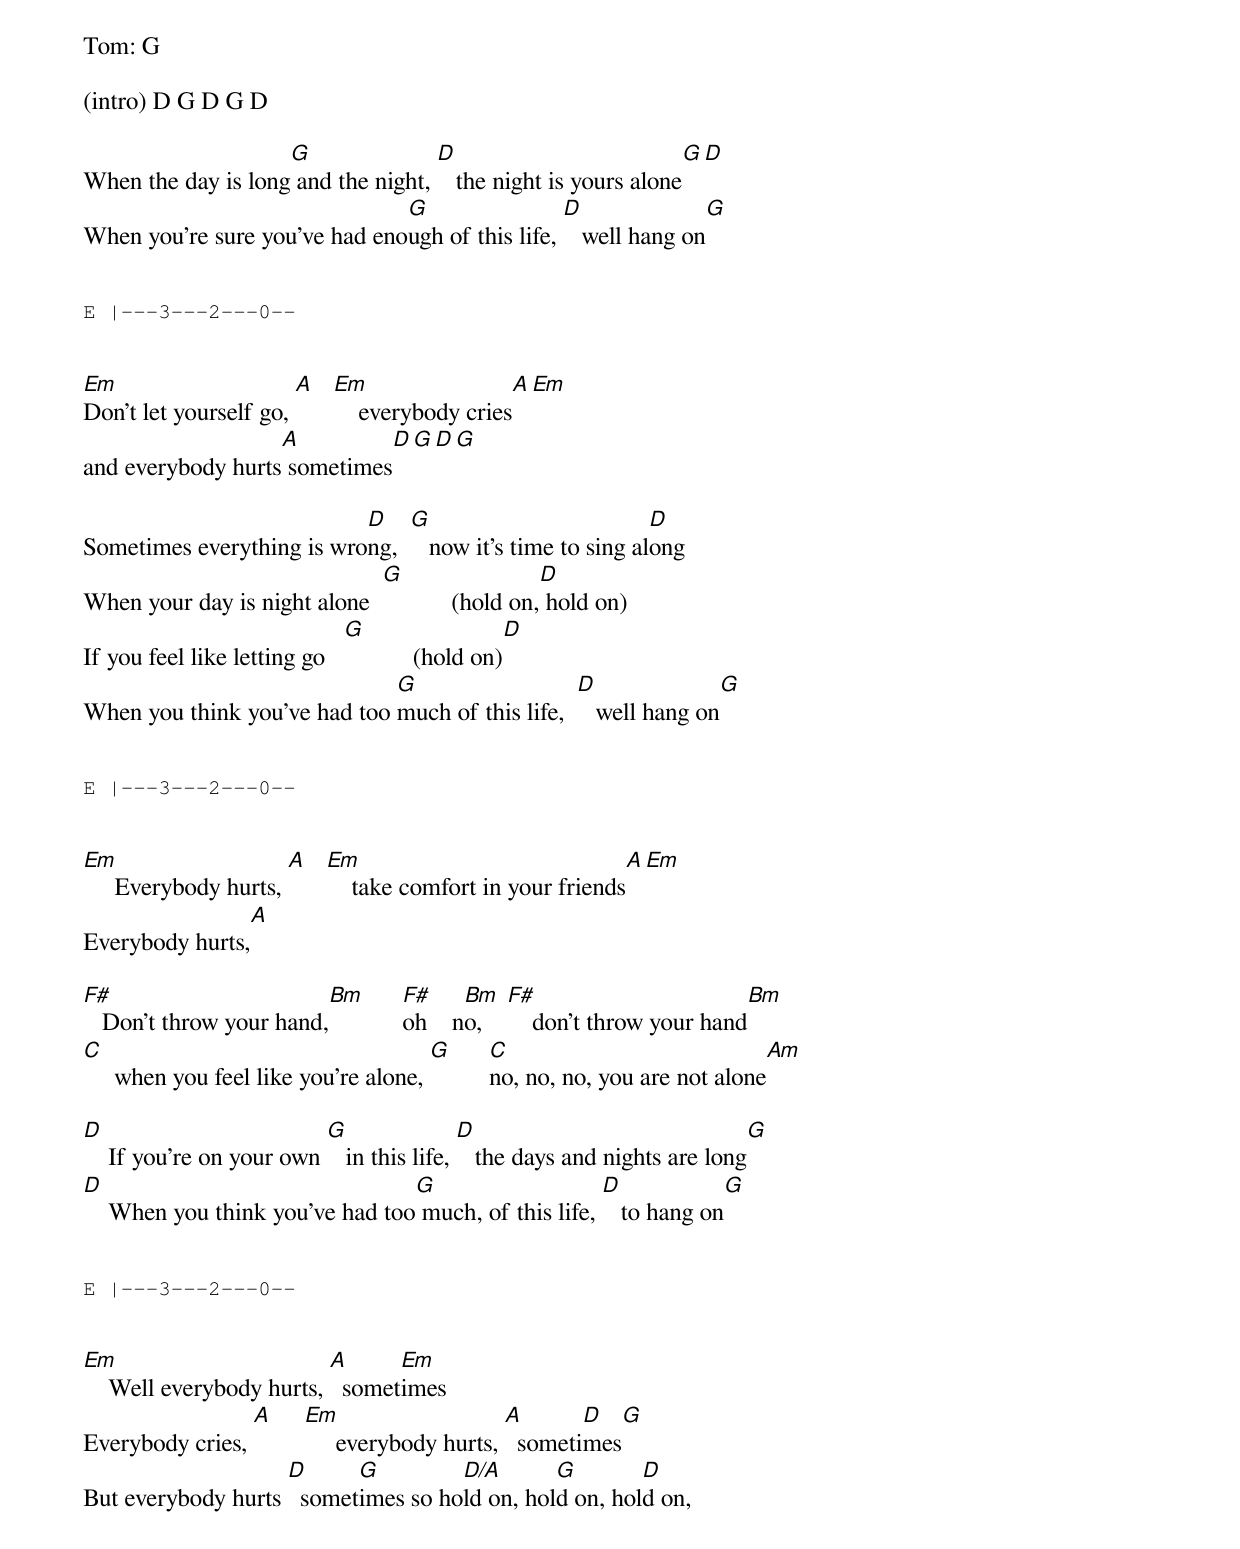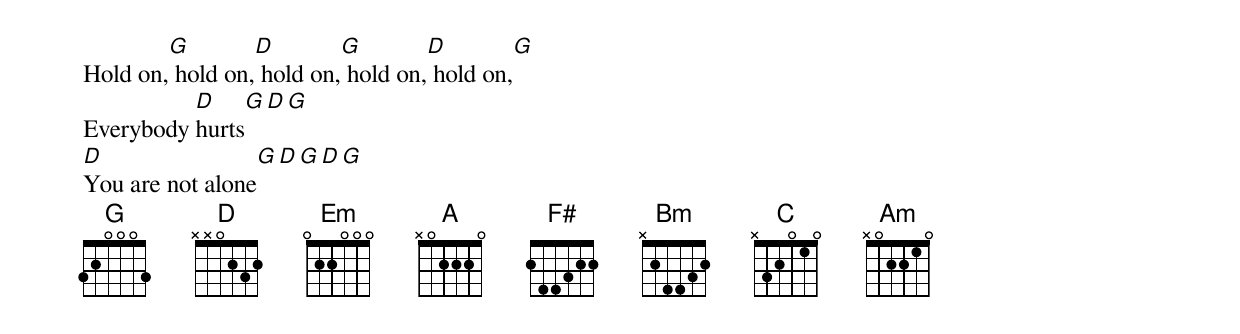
Tom: G

(intro) D G D G D

                    G               D                            G     D
When the day is long and the night,    the night is yours alone
                               G                 D                 G
When you're sure you've had enough of this life,    well hang on


E |---3---2---0--


Em                     A  Em                  A       Em
Don't let yourself go,        everybody cries
                   A               D    G    D    G
and everybody hurts sometimes

                           D    G                          D
Sometimes everything is wrong,     now it's time to sing along
                              G                   D
When your day is night alone             (hold on, hold on)
                              G                   D
If you feel like letting go              (hold on)
                              G                   D               G
When you think you've had too much of this life,     well hang on


E |---3---2---0--


Em                    A  Em                                A       Em
     Everybody hurts,        take comfort in your friends
                A
Everybody hurts,

F#                       Bm    F#     Bm    F#                        Bm
   Don't throw your hand,      oh    no,        don't throw your hand
C                                     G     C                              Am
     when you feel like you're alone,       no, no, no, you are not alone

D                         G                D                               G
    If you're on your own    in this life,    the days and nights are long
D                                G                    D              G
    When you think you've had too much, of this life,    to hang on


E |---3---2---0--


Em                        A      Em
    Well everybody hurts,   sometimes
                 A    Em                    A       D      G
Everybody cries,           everybody hurts,   sometimes
                    D      G         D/A       G        D
But everybody hurts   sometimes so hold on, hold on, hold on,
        G        D        G        D        G
Hold on, hold on, hold on, hold on, hold on,
          D       G   D   G
Everybody hurts
D                 G   D   G   D   G
You are not alone
